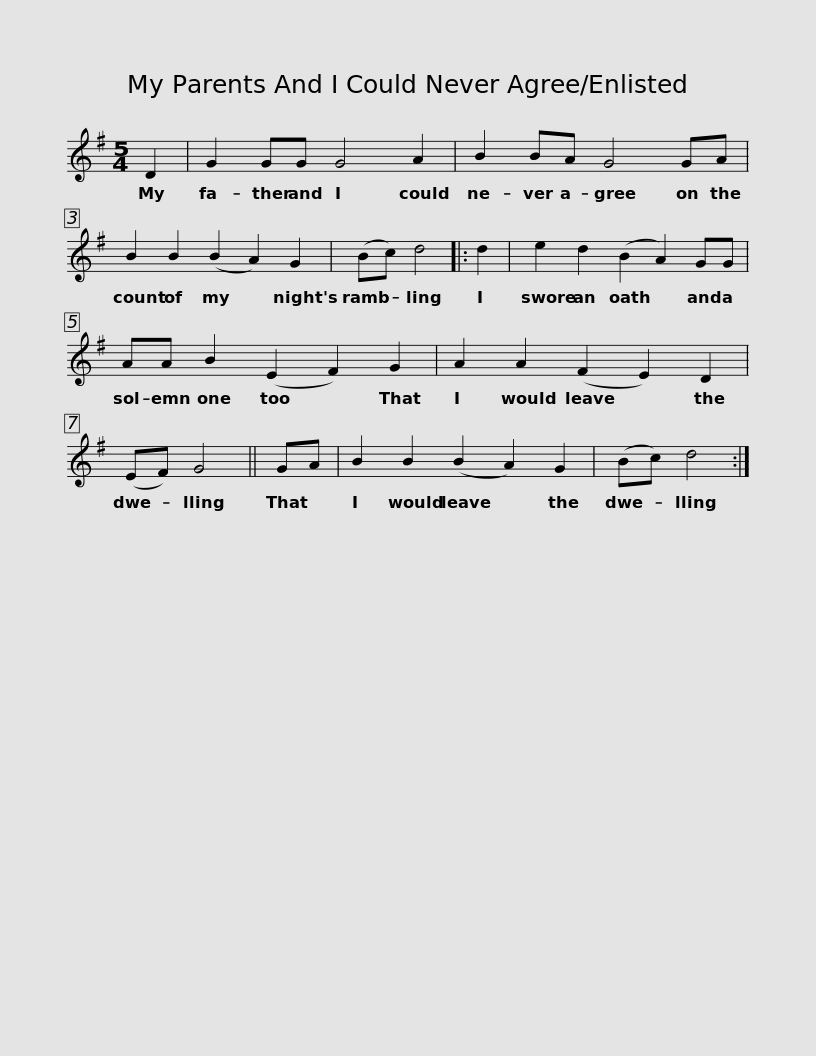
X:1
L:1/8
M:5/4
I:linebreak $
K:G
V:1 treble
V:1
 D2 | G2 GG G4 A2 | B2 BA G4 GA | B2 B2 (B2 A2) G2 | (Bc) d4 |: %5
 d2 |$ e2 d2 (B2 A2) GG | AA B2 (E2 F2) G2 | A2 A2 (F2 E2) D2 | (EF) G4 || %10
 GA |$ B2 B2 (B2 A2) G2 | (Bc) d4 :| %13
